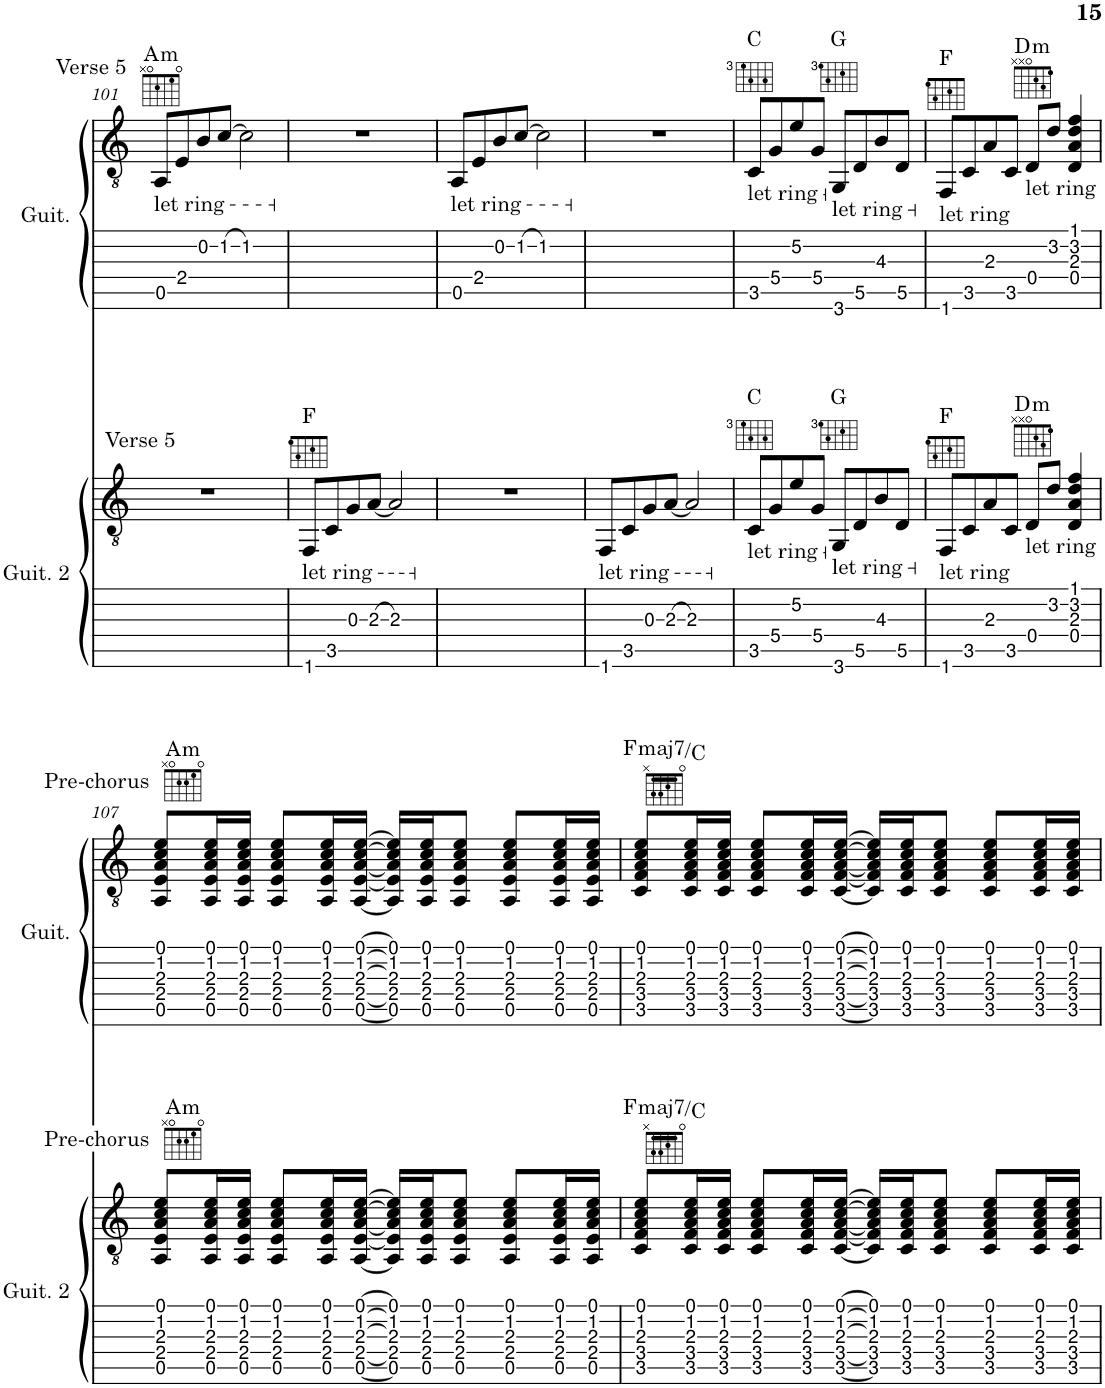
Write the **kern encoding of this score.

**kern	**kern	**harte	**kern	**kern	**harte
*part2	*part2	*part2	*part1	*part1	*part1
*staff4	*staff3	*	*staff2	*staff1	*
*I"Guitar 2	*	*	*I"Guitar 1	*	*
*I'Guit. 2	*	*	*I'Guit.	*	*
!!LO:PB:g=z
*	*clefGv2	*	*	*clefGv2	*
*k[]	*k[]	*	*k[]	*k[]	*
*M4/4	*M4/4	*	*M4/4	*M4/4	*
=101	=101	=101	=101	=101	=101
!	!	!	!	!LO:TX:a:t=Verse 5	!
!	!	!	!	!LO:TX:b:t=let ring	!
!	!LO:TX:a:t=Verse 5	!	!	!	!LO:H:kt=m
1r	1r	.	8AAL	8AA/L	A:min
.	.	.	8EJ	8E/	.
.	.	.	8BL	8B/	.
.	.	.	[8cJ	[8c/J	.
.	.	.	2c]	2c\]	.
=102	=102	=102	=102	=102	=102
!	!LO:TX:b:t=let ring	!	!	!	!
8FFL	8FF/L	F:maj	1r	1r	.
8CJ	8C/	.	.	.	.
8GL	8G/	.	.	.	.
[8AJ	[8A/J	.	.	.	.
2A]	2A/]	.	.	.	.
=103	=103	=103	=103	=103	=103
!	!	!	!	!LO:TX:b:t=let ring	!
1r	1r	.	8AAL	8AA/L	.
.	.	.	8EJ	8E/	.
.	.	.	8BL	8B/	.
.	.	.	[8cJ	[8c/J	.
.	.	.	2c]	2c\]	.
=104	=104	=104	=104	=104	=104
!	!LO:TX:b:t=let ring	!	!	!	!
8FFL	8FF/L	.	1r	1r	.
8CJ	8C/	.	.	.	.
8GL	8G/	.	.	.	.
[8AJ	[8A/J	.	.	.	.
2A]	2A/]	.	.	.	.
=105	=105	=105	=105	=105	=105
!	!	!	!	!LO:TX:b:t=let ring	!
!	!LO:TX:b:t=let ring	!	!	!	!
8CL	8C/L	C:maj	8CL	8C/L	C:maj
8GJ	8G/	.	8GJ	8G/	.
8eL	8e/	.	8eL	8e/	.
8GJ	8G/J	.	8GJ	8G/J	.
!	!	!	!	!LO:TX:b:t=let ring	!
!	!LO:TX:b:t=let ring	!	!	!	!
8GGL	8GG/L	G:maj	8GGL	8GG/L	G:maj
8DJ	8D/	.	8DJ	8D/	.
8BL	8B/	.	8BL	8B/	.
8DJ	8D/J	.	8DJ	8D/J	.
=106	=106	=106	=106	=106	=106
!	!	!	!	!LO:TX:b:t=let ring	!
!	!LO:TX:b:t=let ring	!	!	!	!
8FFL	8FF/L	F:maj	8FFL	8FF/L	F:maj
8CJ	8C/	.	8CJ	8C/	.
8AL	8A/	.	8AL	8A/	.
8CJ	8C/J	.	8CJ	8C/J	.
!	!	!	!	!LO:TX:b:t=let ring	!
!	!LO:TX:b:t=let ring	!LO:H:kt=m	!	!	!LO:H:kt=m
8DL	8D/L	D:min	8DL	8D/L	D:min
8dJ	8d/J	.	8dJ	8d/J	.
4D 4A 4d 4f	4D/ 4A/ 4d/ 4f/	.	4D 4A 4d 4f	4D/ 4A/ 4d/ 4f/	.
!!LO:LB:g=z
=107	=107	=107	=107	=107	=107
!	!	!	!	!LO:TX:a:t=Pre-chorus	!
!	!LO:TX:a:t=Pre-chorus	!LO:H:kt=m	!	!	!LO:H:kt=m
8AA\ 8E\ 8A\ 8c\ 8e\L	8AA/ 8E/ 8A/ 8c/ 8e/L	A:min	8AA\ 8E\ 8A\ 8c\ 8e\L	8AA/ 8E/ 8A/ 8c/ 8e/L	A:min
16AA\ 16E\ 16A\ 16c\ 16e\L	16AA/ 16E/ 16A/ 16c/ 16e/L	.	16AA\ 16E\ 16A\ 16c\ 16e\L	16AA/ 16E/ 16A/ 16c/ 16e/L	.
16AA\ 16E\ 16A\ 16c\ 16e\JJ	16AA/ 16E/ 16A/ 16c/ 16e/JJ	.	16AA\ 16E\ 16A\ 16c\ 16e\JJ	16AA/ 16E/ 16A/ 16c/ 16e/JJ	.
8AA\ 8E\ 8A\ 8c\ 8e\L	8AA/ 8E/ 8A/ 8c/ 8e/L	.	8AA\ 8E\ 8A\ 8c\ 8e\L	8AA/ 8E/ 8A/ 8c/ 8e/L	.
16AA\ 16E\ 16A\ 16c\ 16e\L	16AA/ 16E/ 16A/ 16c/ 16e/L	.	16AA\ 16E\ 16A\ 16c\ 16e\L	16AA/ 16E/ 16A/ 16c/ 16e/L	.
[16AA\ [16E\ [16A\ [16c\ [16e\JJ	[16AA/ [16E/ [16A/ [16c/ [16e/JJ	.	[16AA\ [16E\ [16A\ [16c\ [16e\JJ	[16AA/ [16E/ [16A/ [16c/ [16e/JJ	.
16AA]\ 16E]\ 16A]\ 16c]\ 16e]\LL	16AA/] 16E/] 16A/] 16c/] 16e/]LL	.	16AA]\ 16E]\ 16A]\ 16c]\ 16e]\LL	16AA/] 16E/] 16A/] 16c/] 16e/]LL	.
16AA\ 16E\ 16A\ 16c\ 16e\J	16AA/ 16E/ 16A/ 16c/ 16e/J	.	16AA\ 16E\ 16A\ 16c\ 16e\J	16AA/ 16E/ 16A/ 16c/ 16e/J	.
8AA\ 8E\ 8A\ 8c\ 8e\J	8AA/ 8E/ 8A/ 8c/ 8e/J	.	8AA\ 8E\ 8A\ 8c\ 8e\J	8AA/ 8E/ 8A/ 8c/ 8e/J	.
8AA\ 8E\ 8A\ 8c\ 8e\L	8AA/ 8E/ 8A/ 8c/ 8e/L	.	8AA\ 8E\ 8A\ 8c\ 8e\L	8AA/ 8E/ 8A/ 8c/ 8e/L	.
16AA\ 16E\ 16A\ 16c\ 16e\L	16AA/ 16E/ 16A/ 16c/ 16e/L	.	16AA\ 16E\ 16A\ 16c\ 16e\L	16AA/ 16E/ 16A/ 16c/ 16e/L	.
16AA\ 16E\ 16A\ 16c\ 16e\JJ	16AA/ 16E/ 16A/ 16c/ 16e/JJ	.	16AA\ 16E\ 16A\ 16c\ 16e\JJ	16AA/ 16E/ 16A/ 16c/ 16e/JJ	.
=108	=108	=108	=108	=108	=108
!	!	!LO:H:kt=maj7	!	!	!LO:H:kt=maj7
8C\ 8F\ 8A\ 8c\ 8e\L	8C/ 8F/ 8A/ 8c/ 8e/L	F:maj7/5	8C\ 8F\ 8A\ 8c\ 8e\L	8C/ 8F/ 8A/ 8c/ 8e/L	F:maj7/5
16C\ 16F\ 16A\ 16c\ 16e\L	16C/ 16F/ 16A/ 16c/ 16e/L	.	16C\ 16F\ 16A\ 16c\ 16e\L	16C/ 16F/ 16A/ 16c/ 16e/L	.
16C\ 16F\ 16A\ 16c\ 16e\JJ	16C/ 16F/ 16A/ 16c/ 16e/JJ	.	16C\ 16F\ 16A\ 16c\ 16e\JJ	16C/ 16F/ 16A/ 16c/ 16e/JJ	.
8C\ 8F\ 8A\ 8c\ 8e\L	8C/ 8F/ 8A/ 8c/ 8e/L	.	8C\ 8F\ 8A\ 8c\ 8e\L	8C/ 8F/ 8A/ 8c/ 8e/L	.
16C\ 16F\ 16A\ 16c\ 16e\L	16C/ 16F/ 16A/ 16c/ 16e/L	.	16C\ 16F\ 16A\ 16c\ 16e\L	16C/ 16F/ 16A/ 16c/ 16e/L	.
[16C\ [16F\ [16A\ [16c\ [16e\JJ	[16C/ [16F/ [16A/ [16c/ [16e/JJ	.	[16C\ [16F\ [16A\ [16c\ [16e\JJ	[16C/ [16F/ [16A/ [16c/ [16e/JJ	.
16C]\ 16F]\ 16A]\ 16c]\ 16e]\LL	16C/] 16F/] 16A/] 16c/] 16e/]LL	.	16C]\ 16F]\ 16A]\ 16c]\ 16e]\LL	16C/] 16F/] 16A/] 16c/] 16e/]LL	.
16C\ 16F\ 16A\ 16c\ 16e\J	16C/ 16F/ 16A/ 16c/ 16e/J	.	16C\ 16F\ 16A\ 16c\ 16e\J	16C/ 16F/ 16A/ 16c/ 16e/J	.
8C\ 8F\ 8A\ 8c\ 8e\J	8C/ 8F/ 8A/ 8c/ 8e/J	.	8C\ 8F\ 8A\ 8c\ 8e\J	8C/ 8F/ 8A/ 8c/ 8e/J	.
8C\ 8F\ 8A\ 8c\ 8e\L	8C/ 8F/ 8A/ 8c/ 8e/L	.	8C\ 8F\ 8A\ 8c\ 8e\L	8C/ 8F/ 8A/ 8c/ 8e/L	.
16C\ 16F\ 16A\ 16c\ 16e\L	16C/ 16F/ 16A/ 16c/ 16e/L	.	16C\ 16F\ 16A\ 16c\ 16e\L	16C/ 16F/ 16A/ 16c/ 16e/L	.
16C\ 16F\ 16A\ 16c\ 16e\JJ	16C/ 16F/ 16A/ 16c/ 16e/JJ	.	16C\ 16F\ 16A\ 16c\ 16e\JJ	16C/ 16F/ 16A/ 16c/ 16e/JJ	.
=	=	=	=	=	=
*-	*-	*-	*-	*-	*-
